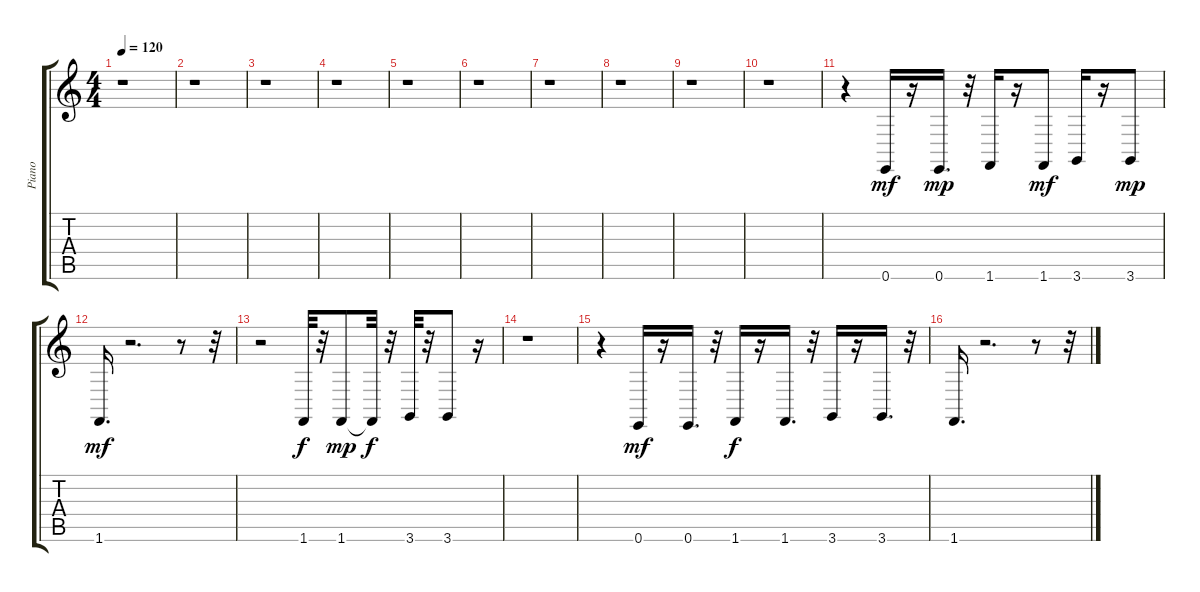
\track ("Piano" "Piano") {instrument acousticgrandpiano}
\staff {score tabs}
\tuning (E4 B3 G3 D3 A2 E2) {hide}
\ts (4 4)
\tempo 120
\clef g2
\ks c
r.1{dy fff} |
r.1 |
r.1 |
r.1 |
r.1 |
r.1 |
r.1 |
r.1 |
r.1 |
r.1 |
r.4 0.6.16{dy mf} r.16 0.6.16{d dy mp} r.32 1.6.16 r.16 1.6.8{dy mf} 3.6.16 r.16 3.6.8{dy mp} |
1.6.16{d dy mf} r.2{d} r.8 r.32 |
r.2 1.6.32{dy f} r.32 1.6.8{dy mp} 1.6{t}.32{dy f} r.32 3.6.32 r.32 3.6.8 r.16 |
r.1 |
r.4 0.6.16{dy mf} r.16 0.6.16{d} r.32 1.6.16{dy f} r.16 1.6.16{d} r.32 3.6.16 r.16 3.6.16{d} r.32 |
1.6.16{d} r.2{d} r.8 r.32
